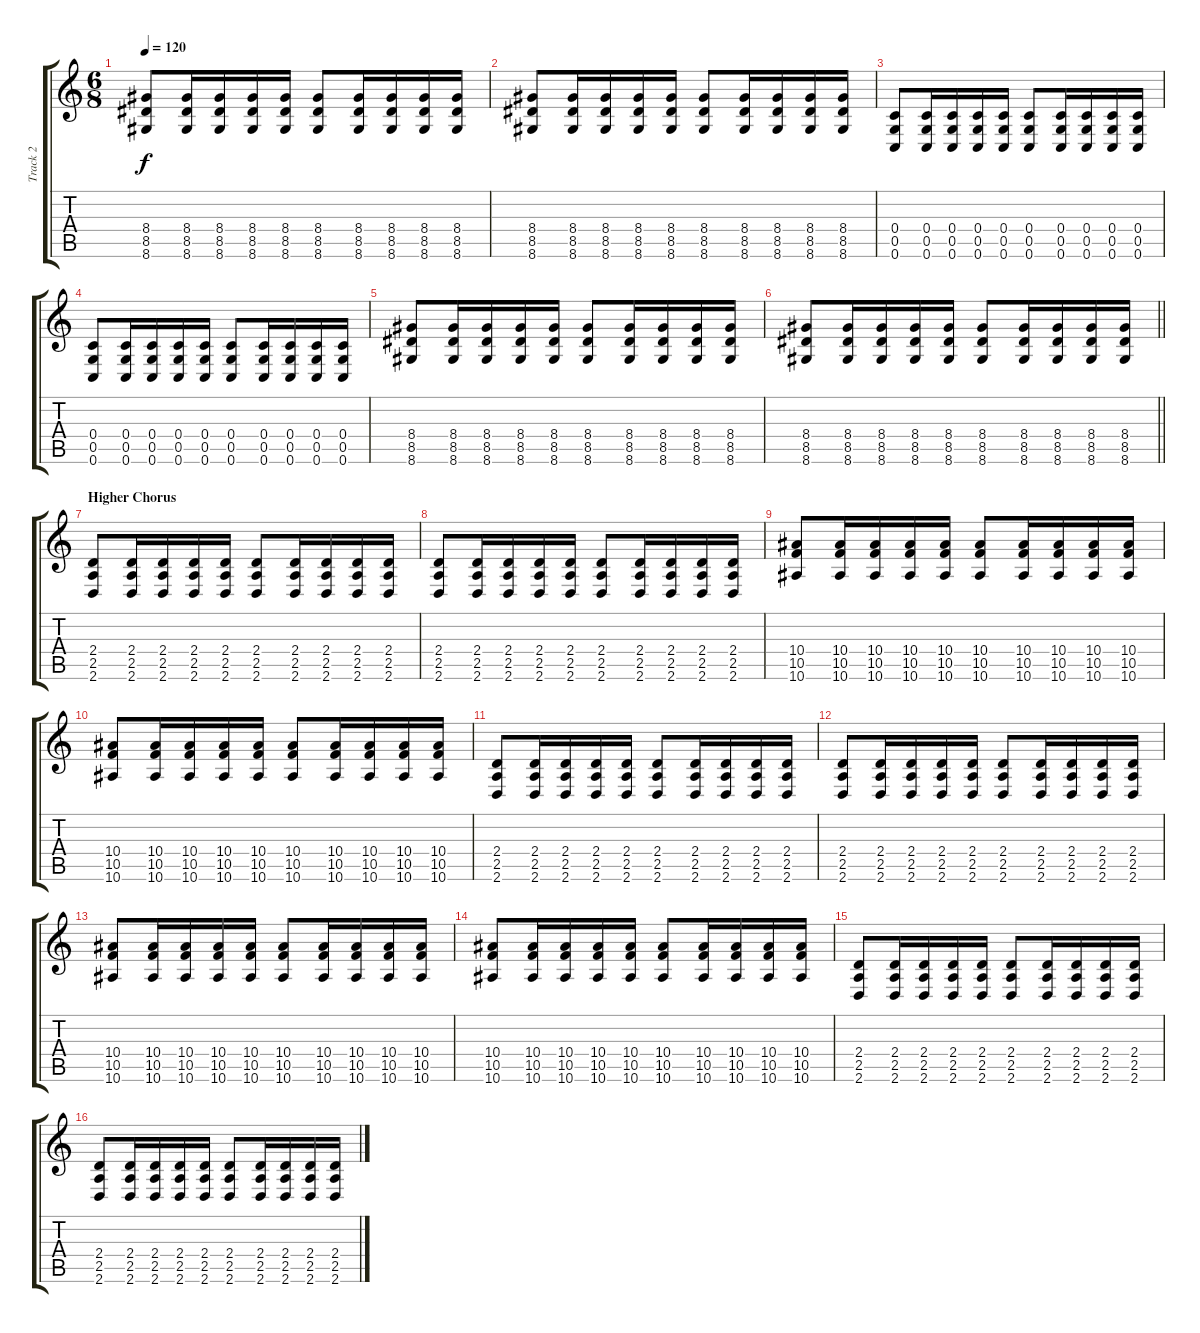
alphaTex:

\track ("Track 2" "Track 2") {instrument distortionguitar}
\staff {score tabs}
\tuning (D4 A3 F3 C3 G2 C2) {hide}
\ts (6 8)
\tempo 120
\clef g2
\ks c
(8.4 8.5 8.6).8{dy f} (8.4 8.5 8.6).16 (8.4 8.5 8.6).16 (8.4 8.5 8.6).16 (8.4 8.5 8.6).16 (8.4 8.5 8.6).8 (8.4 8.5 8.6).16 (8.4 8.5 8.6).16 (8.4 8.5 8.6).16 (8.4 8.5 8.6).16 |
(8.4 8.5 8.6).8 (8.4 8.5 8.6).16 (8.4 8.5 8.6).16 (8.4 8.5 8.6).16 (8.4 8.5 8.6).16 (8.4 8.5 8.6).8 (8.4 8.5 8.6).16 (8.4 8.5 8.6).16 (8.4 8.5 8.6).16 (8.4 8.5 8.6).16 |
(0.4 0.5 0.6).8 (0.4 0.5 0.6).16 (0.4 0.5 0.6).16 (0.4 0.5 0.6).16 (0.4 0.5 0.6).16 (0.4 0.5 0.6).8 (0.4 0.5 0.6).16 (0.4 0.5 0.6).16 (0.4 0.5 0.6).16 (0.4 0.5 0.6).16 |
(0.4 0.5 0.6).8 (0.4 0.5 0.6).16 (0.4 0.5 0.6).16 (0.4 0.5 0.6).16 (0.4 0.5 0.6).16 (0.4 0.5 0.6).8 (0.4 0.5 0.6).16 (0.4 0.5 0.6).16 (0.4 0.5 0.6).16 (0.4 0.5 0.6).16 |
(8.4 8.5 8.6).8 (8.4 8.5 8.6).16 (8.4 8.5 8.6).16 (8.4 8.5 8.6).16 (8.4 8.5 8.6).16 (8.4 8.5 8.6).8 (8.4 8.5 8.6).16 (8.4 8.5 8.6).16 (8.4 8.5 8.6).16 (8.4 8.5 8.6).16 |
\barLineRight lightlight
(8.4 8.5 8.6).8 (8.4 8.5 8.6).16 (8.4 8.5 8.6).16 (8.4 8.5 8.6).16 (8.4 8.5 8.6).16 (8.4 8.5 8.6).8 (8.4 8.5 8.6).16 (8.4 8.5 8.6).16 (8.4 8.5 8.6).16 (8.4 8.5 8.6).16 |
\section ("" "Higher Chorus")
(2.4 2.5 2.6).8 (2.4 2.5 2.6).16 (2.4 2.5 2.6).16 (2.4 2.5 2.6).16 (2.4 2.5 2.6).16 (2.4 2.5 2.6).8 (2.4 2.5 2.6).16 (2.4 2.5 2.6).16 (2.4 2.5 2.6).16 (2.4 2.5 2.6).16 |
(2.4 2.5 2.6).8 (2.4 2.5 2.6).16 (2.4 2.5 2.6).16 (2.4 2.5 2.6).16 (2.4 2.5 2.6).16 (2.4 2.5 2.6).8 (2.4 2.5 2.6).16 (2.4 2.5 2.6).16 (2.4 2.5 2.6).16 (2.4 2.5 2.6).16 |
(10.4 10.5 10.6).8 (10.4 10.5 10.6).16 (10.4 10.5 10.6).16 (10.4 10.5 10.6).16 (10.4 10.5 10.6).16 (10.4 10.5 10.6).8 (10.4 10.5 10.6).16 (10.4 10.5 10.6).16 (10.4 10.5 10.6).16 (10.4 10.5 10.6).16 |
(10.4 10.5 10.6).8 (10.4 10.5 10.6).16 (10.4 10.5 10.6).16 (10.4 10.5 10.6).16 (10.4 10.5 10.6).16 (10.4 10.5 10.6).8 (10.4 10.5 10.6).16 (10.4 10.5 10.6).16 (10.4 10.5 10.6).16 (10.4 10.5 10.6).16 |
(2.4 2.5 2.6).8 (2.4 2.5 2.6).16 (2.4 2.5 2.6).16 (2.4 2.5 2.6).16 (2.4 2.5 2.6).16 (2.4 2.5 2.6).8 (2.4 2.5 2.6).16 (2.4 2.5 2.6).16 (2.4 2.5 2.6).16 (2.4 2.5 2.6).16 |
(2.4 2.5 2.6).8 (2.4 2.5 2.6).16 (2.4 2.5 2.6).16 (2.4 2.5 2.6).16 (2.4 2.5 2.6).16 (2.4 2.5 2.6).8 (2.4 2.5 2.6).16 (2.4 2.5 2.6).16 (2.4 2.5 2.6).16 (2.4 2.5 2.6).16 |
(10.4 10.5 10.6).8 (10.4 10.5 10.6).16 (10.4 10.5 10.6).16 (10.4 10.5 10.6).16 (10.4 10.5 10.6).16 (10.4 10.5 10.6).8 (10.4 10.5 10.6).16 (10.4 10.5 10.6).16 (10.4 10.5 10.6).16 (10.4 10.5 10.6).16 |
(10.4 10.5 10.6).8 (10.4 10.5 10.6).16 (10.4 10.5 10.6).16 (10.4 10.5 10.6).16 (10.4 10.5 10.6).16 (10.4 10.5 10.6).8 (10.4 10.5 10.6).16 (10.4 10.5 10.6).16 (10.4 10.5 10.6).16 (10.4 10.5 10.6).16 |
(2.4 2.5 2.6).8 (2.4 2.5 2.6).16 (2.4 2.5 2.6).16 (2.4 2.5 2.6).16 (2.4 2.5 2.6).16 (2.4 2.5 2.6).8 (2.4 2.5 2.6).16 (2.4 2.5 2.6).16 (2.4 2.5 2.6).16 (2.4 2.5 2.6).16 |
(2.4 2.5 2.6).8 (2.4 2.5 2.6).16 (2.4 2.5 2.6).16 (2.4 2.5 2.6).16 (2.4 2.5 2.6).16 (2.4 2.5 2.6).8 (2.4 2.5 2.6).16 (2.4 2.5 2.6).16 (2.4 2.5 2.6).16 (2.4 2.5 2.6).16
